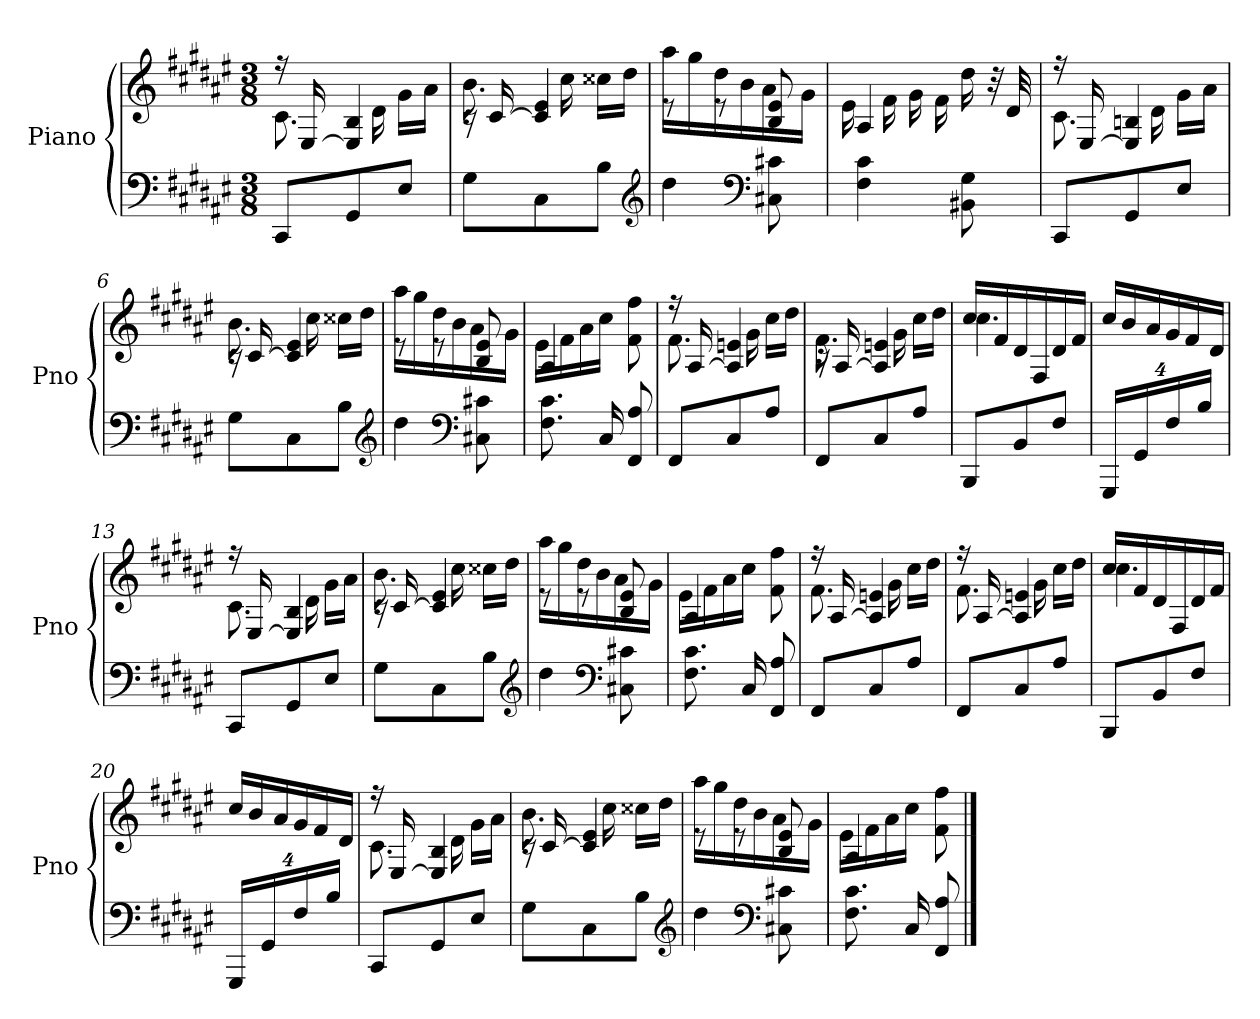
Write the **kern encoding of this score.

**kern	**kern
*part1	*part1
*staff2	*staff1
*I"Piano	*
*I'Pno	*
*clefF4	*clefG2
*k[f#c#g#d#a#e#]	*k[f#c#g#d#a#e#]
*F#:	*F#:
*M3/8	*M3/8
=1	=1
*	*^
8CC#L	16r	8.c#
.	[16E#	.
8GG#	4E#] 4B	.
.	.	16d#
8E#J	.	16g#LL
.	.	16a#JJ
=2	=2	=2
8G#L	16rc	8.b
.	[16c#	.
8C#	4c#] 4e#	.
.	.	16cc#
8BJ	.	16cc##XLL
.	.	16dd#JJ
*clefG2	*	*
=3	=3	=3
4dd#	8re	16aa#LL
.	.	16gg#
.	8re	16dd#
.	.	16b
*clefF4	*	*
8C#X 8c#X	8B 8e#	16a#
.	.	16g#JJ
=4	=4	=4
4F# 4c#	4A#	16e#
.	.	16f#
.	.	16g#
.	.	16f#
8BB#X 8G#	16dd#	8ryy
.	32r	.
.	32d#	.
=5	=5	=5
8CC#L	16r	8.c#
.	[16E#	.
8GG#	4E#] 4Bn	.
.	.	16d#
8E#J	.	16g#LL
.	.	16a#JJ
=6	=6	=6
8G#L	16rc	8.b
.	[16c#	.
8C#	4c#] 4e#	.
.	.	16cc#
8BJ	.	16cc##XLL
.	.	16dd#JJ
*clefG2	*	*
=7	=7	=7
4dd#	8re	16aa#LL
.	.	16gg#
.	8re	16dd#
.	.	16b
*clefF4	*	*
8C#X 8c#X	8B 8e#	16a#
.	.	16g#JJ
=8	=8	=8
8.F# 8.c#	4A#	16e#LL
.	.	16f#
.	.	16a#
16C#	.	16cc#JJ
8FF# 8A#	8f# 8ff#	8ryy
=9	=9	=9
8FF#L	16r	8.f#
.	[16A#	.
8C#	4A#] 4en	.
.	.	16g#
8A#J	.	16cc#LL
.	.	16dd#JJ
=10	=10	=10
8FF#L	16rc	8.f#
.	[16A#	.
8C#	4A#] 4en	.
.	.	16g#
8A#J	.	16cc#LL
.	.	16dd#JJ
=11	=11	=11
8BBBL	16cc#LL	4.cc#
.	16f#	.
8BB	16d#	.
.	16F#	.
8F#J	16d#	.
.	16f#JJ	.
*	*v	*v
=12	=12
32%3GGG#LL	16cc#LL
.	16b
32%3GG#	.
.	16a#
32%3F#	16g#
.	16f#
32%3BJJ	.
.	16d#JJ
=13	=13
*	*^
8CC#L	16r	8.c#
.	[16E#	.
8GG#	4E#] 4B	.
.	.	16d#
8E#J	.	16g#LL
.	.	16a#JJ
=14	=14	=14
8G#L	16rc	8.b
.	[16c#	.
8C#	4c#] 4e#	.
.	.	16cc#
8BJ	.	16cc##XLL
.	.	16dd#JJ
*clefG2	*	*
=15	=15	=15
4dd#	8re	16aa#LL
.	.	16gg#
.	8re	16dd#
.	.	16b
*clefF4	*	*
8C#X 8c#X	8B 8e#	16a#
.	.	16g#JJ
=16	=16	=16
8.F# 8.c#	4A#	16e#LL
.	.	16f#
.	.	16a#
16C#	.	16cc#JJ
8FF# 8A#	8f# 8ff#	8ryy
=17	=17	=17
8FF#L	16r	8.f#
.	[16A#	.
8C#	4A#] 4en	.
.	.	16g#
8A#J	.	16cc#LL
.	.	16dd#JJ
=18	=18	=18
8FF#L	16r	8.f#
.	[16A#	.
8C#	4A#] 4en	.
.	.	16g#
8A#J	.	16cc#LL
.	.	16dd#JJ
=19	=19	=19
8BBBL	16cc#LL	4.cc#
.	16f#	.
8BB	16d#	.
.	16F#	.
8F#J	16d#	.
.	16f#JJ	.
*	*v	*v
=20	=20
32%3GGG#LL	16cc#LL
.	16b
32%3GG#	.
.	16a#
32%3F#	16g#
.	16f#
32%3BJJ	.
.	16d#JJ
=21	=21
*	*^
8CC#L	16r	8.c#
.	[16E#	.
8GG#	4E#] 4B	.
.	.	16d#
8E#J	.	16g#LL
.	.	16a#JJ
=22	=22	=22
8G#L	16rc	8.b
.	[16c#	.
8C#	4c#] 4e#	.
.	.	16cc#
8BJ	.	16cc##XLL
.	.	16dd#JJ
*clefG2	*	*
=23	=23	=23
4dd#	8re	16aa#LL
.	.	16gg#
.	8re	16dd#
.	.	16b
*clefF4	*	*
8C#X 8c#X	8B 8e#	16a#
.	.	16g#JJ
=24	=24	=24
8.F# 8.c#	4A#	16e#LL
.	.	16f#
.	.	16a#
16C#	.	16cc#JJ
8FF# 8A#	8f# 8ff#	8ryy
*	*v	*v
==	==
*-	*-
